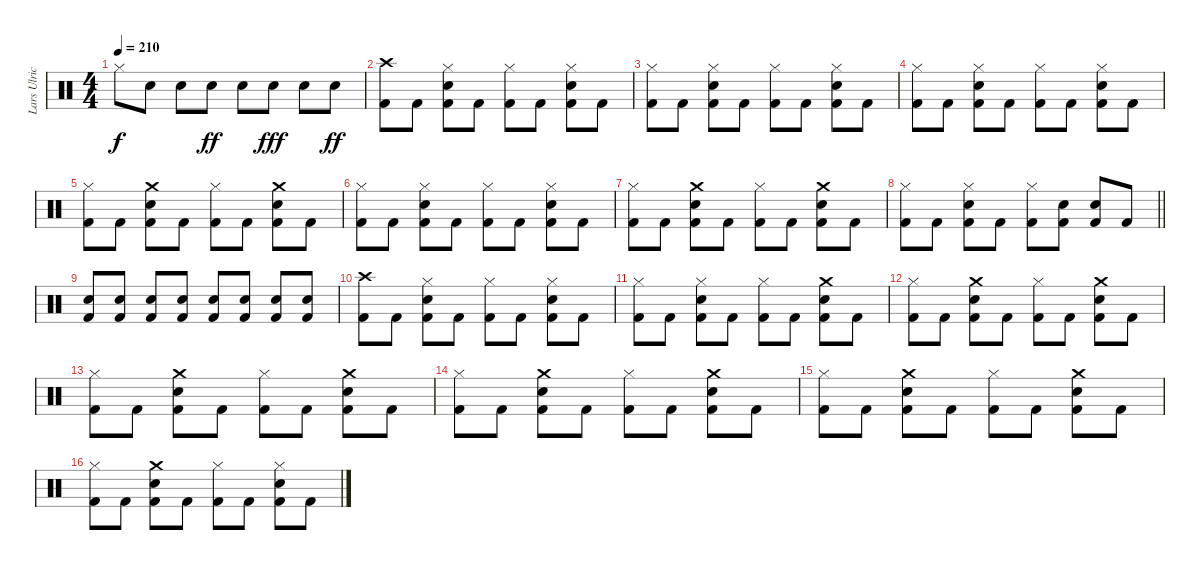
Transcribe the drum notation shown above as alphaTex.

\track ("Lars Ulrich" "Lars Ulric") {instrument percussion}
\staff {score}
\articulation defaults
\ts (4 4)
\tempo 210
\clef neutral
\ks c "Hi-Hat (closed)".8{dy f} "Snare (hit) 2".8 "Snare (hit) 2".8 "Snare (hit) 2".8{dy ff} "Snare (hit) 2".8 "Snare (hit) 2".8{dy fff} "Snare (hit) 2".8 "Snare (hit) 2".8{dy ff}
|
("Crash high (hit)" "Kick (hit) 2").8 "Kick (hit) 2".8 ("Hi-Hat (closed)" "Snare (hit) 2" "Kick (hit) 2").8 "Kick (hit) 2".8 ("Hi-Hat (closed)" "Kick (hit) 2").8 "Kick (hit) 2".8 ("Hi-Hat (closed)" "Snare (hit) 2" "Kick (hit) 2").8 "Kick (hit) 2".8 |
("Hi-Hat (closed)" "Kick (hit) 2").8 "Kick (hit) 2".8 ("Hi-Hat (closed)" "Snare (hit) 2" "Kick (hit) 2").8 "Kick (hit) 2".8 ("Hi-Hat (closed)" "Kick (hit) 2").8 "Kick (hit) 2".8 ("Hi-Hat (closed)" "Snare (hit) 2" "Kick (hit) 2").8 "Kick (hit) 2".8 |
("Hi-Hat (closed)" "Kick (hit) 2").8 "Kick (hit) 2".8 ("Hi-Hat (closed)" "Snare (hit) 2" "Kick (hit) 2").8 "Kick (hit) 2".8 ("Hi-Hat (closed)" "Kick (hit) 2").8 "Kick (hit) 2".8 ("Hi-Hat (closed)" "Snare (hit) 2" "Kick (hit) 2").8 "Kick (hit) 2".8 |
("Hi-Hat (closed)" "Kick (hit) 2").8 "Kick (hit) 2".8 ("Crash medium (hit)" "Snare (hit) 2" "Kick (hit) 2").8 "Kick (hit) 2".8 ("Hi-Hat (closed)" "Kick (hit) 2").8 "Kick (hit) 2".8 ("Crash medium (hit)" "Snare (hit) 2" "Kick (hit) 2").8 "Kick (hit) 2".8 |
("Hi-Hat (closed)" "Kick (hit) 2").8 "Kick (hit) 2".8 ("Hi-Hat (closed)" "Snare (hit) 2" "Kick (hit) 2").8 "Kick (hit) 2".8 ("Hi-Hat (closed)" "Kick (hit) 2").8 "Kick (hit) 2".8 ("Hi-Hat (closed)" "Snare (hit) 2" "Kick (hit) 2").8 "Kick (hit) 2".8 |
("Hi-Hat (closed)" "Kick (hit) 2").8 "Kick (hit) 2".8 ("Crash medium (hit)" "Snare (hit) 2" "Kick (hit) 2").8 "Kick (hit) 2".8 ("Hi-Hat (closed)" "Kick (hit) 2").8 "Kick (hit) 2".8 ("Crash medium (hit)" "Snare (hit) 2" "Kick (hit) 2").8 "Kick (hit) 2".8 |
\barLineRight lightlight
("Hi-Hat (closed)" "Kick (hit) 2").8 "Kick (hit) 2".8 ("Hi-Hat (closed)" "Snare (hit) 2" "Kick (hit) 2").8 "Kick (hit) 2".8 ("Hi-Hat (closed)" "Kick (hit) 2").8 ("Snare (hit) 2" "Kick (hit) 2").8 ("Snare (hit) 2" "Kick (hit) 2").8 "Kick (hit) 2".8 |
("Snare (hit) 2" "Kick (hit) 2").8 ("Snare (hit) 2" "Kick (hit) 2").8 ("Snare (hit) 2" "Kick (hit) 2").8 ("Snare (hit) 2" "Kick (hit) 2").8 ("Snare (hit) 2" "Kick (hit) 2").8 ("Snare (hit) 2" "Kick (hit) 2").8 ("Snare (hit) 2" "Kick (hit) 2").8 ("Snare (hit) 2" "Kick (hit) 2").8 |
("Crash high (hit)" "Kick (hit) 2").8 "Kick (hit) 2".8 ("Hi-Hat (closed)" "Snare (hit) 2" "Kick (hit) 2").8 "Kick (hit) 2".8 ("Hi-Hat (closed)" "Kick (hit) 2").8 "Kick (hit) 2".8 ("Hi-Hat (closed)" "Snare (hit) 2" "Kick (hit) 2").8 "Kick (hit) 2".8 |
("Hi-Hat (closed)" "Kick (hit) 2").8 "Kick (hit) 2".8 ("Hi-Hat (closed)" "Snare (hit) 2" "Kick (hit) 2").8 "Kick (hit) 2".8 ("Hi-Hat (closed)" "Kick (hit) 2").8 "Kick (hit) 2".8 ("Crash medium (hit)" "Snare (hit) 2" "Kick (hit) 2").8 "Kick (hit) 2".8 |
("Hi-Hat (closed)" "Kick (hit) 2").8 "Kick (hit) 2".8 ("Crash medium (hit)" "Snare (hit) 2" "Kick (hit) 2").8 "Kick (hit) 2".8 ("Hi-Hat (closed)" "Kick (hit) 2").8 "Kick (hit) 2".8 ("Crash medium (hit)" "Snare (hit) 2" "Kick (hit) 2").8 "Kick (hit) 2".8 |
("Hi-Hat (closed)" "Kick (hit) 2").8 "Kick (hit) 2".8 ("Crash medium (hit)" "Snare (hit) 2" "Kick (hit) 2").8 "Kick (hit) 2".8 ("Hi-Hat (closed)" "Kick (hit) 2").8 "Kick (hit) 2".8 ("Crash medium (hit)" "Snare (hit) 2" "Kick (hit) 2").8 "Kick (hit) 2".8 |
("Hi-Hat (closed)" "Kick (hit) 2").8 "Kick (hit) 2".8 ("Crash medium (hit)" "Snare (hit) 2" "Kick (hit) 2").8 "Kick (hit) 2".8 ("Hi-Hat (closed)" "Kick (hit) 2").8 "Kick (hit) 2".8 ("Crash medium (hit)" "Snare (hit) 2" "Kick (hit) 2").8 "Kick (hit) 2".8 |
("Hi-Hat (closed)" "Kick (hit) 2").8 "Kick (hit) 2".8 ("Crash medium (hit)" "Snare (hit) 2" "Kick (hit) 2").8 "Kick (hit) 2".8 ("Hi-Hat (closed)" "Kick (hit) 2").8 "Kick (hit) 2".8 ("Crash medium (hit)" "Snare (hit) 2" "Kick (hit) 2").8 "Kick (hit) 2".8 |
("Hi-Hat (closed)" "Kick (hit) 2").8 "Kick (hit) 2".8 ("Crash medium (hit)" "Snare (hit) 2" "Kick (hit) 2").8 "Kick (hit) 2".8 ("Hi-Hat (closed)" "Kick (hit) 2").8 "Kick (hit) 2".8 ("Hi-Hat (closed)" "Snare (hit) 2" "Kick (hit) 2").8 "Kick (hit) 2".8
